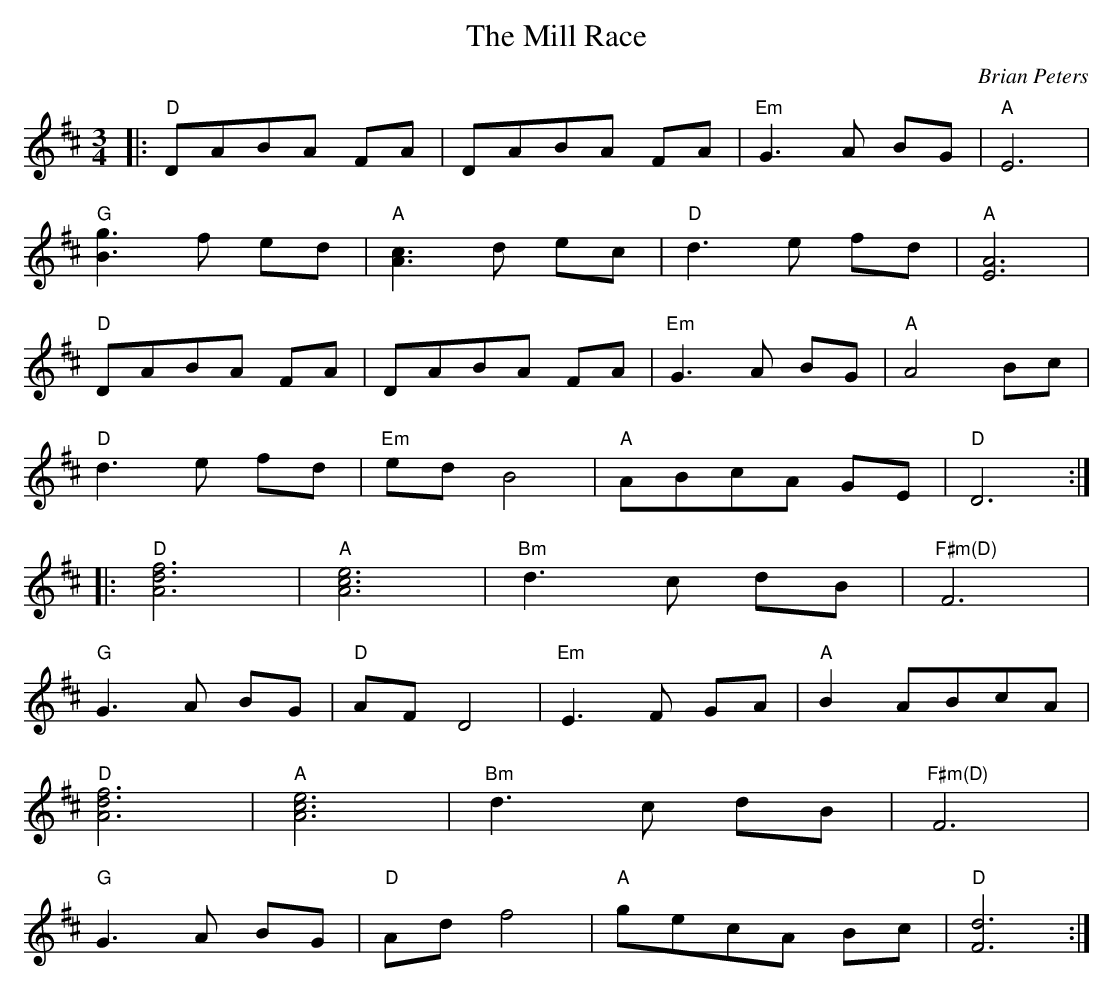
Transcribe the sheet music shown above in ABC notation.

X:1
T: The Mill Race
C: Brian Peters
M: 3/4
L: 1/8
K: D
|: "D"DABA FA | DABA FA |"Em"G3A BG |"A" E6 |
"G"[g3B3]f ed |"A"[A3c3]d ec | "D"d3e fd |"A"[A6E6] |
"D"DABA FA |DABA FA | "Em"G3A BG | "A"A4 Bc  |
"D"d3e fd | "Em"ed B4 | "A"ABcA GE | "D"D6 ::
"D"[f6d6A6] |"A" [e6c6A6] |"Bm" d3c dB |"F#m(D)"F6 |
"G"G3A BG |"D"AF D4 | "Em"E3F GA | "A"B2ABcA |
"D"[f6d6A6] | "A"[e6c6A6] | "Bm"d3c dB |"F#m(D)"F6 |
"G"G3A BG |"D" Ad f4 | "A"gecA Bc | "D"[d6F6] :|
